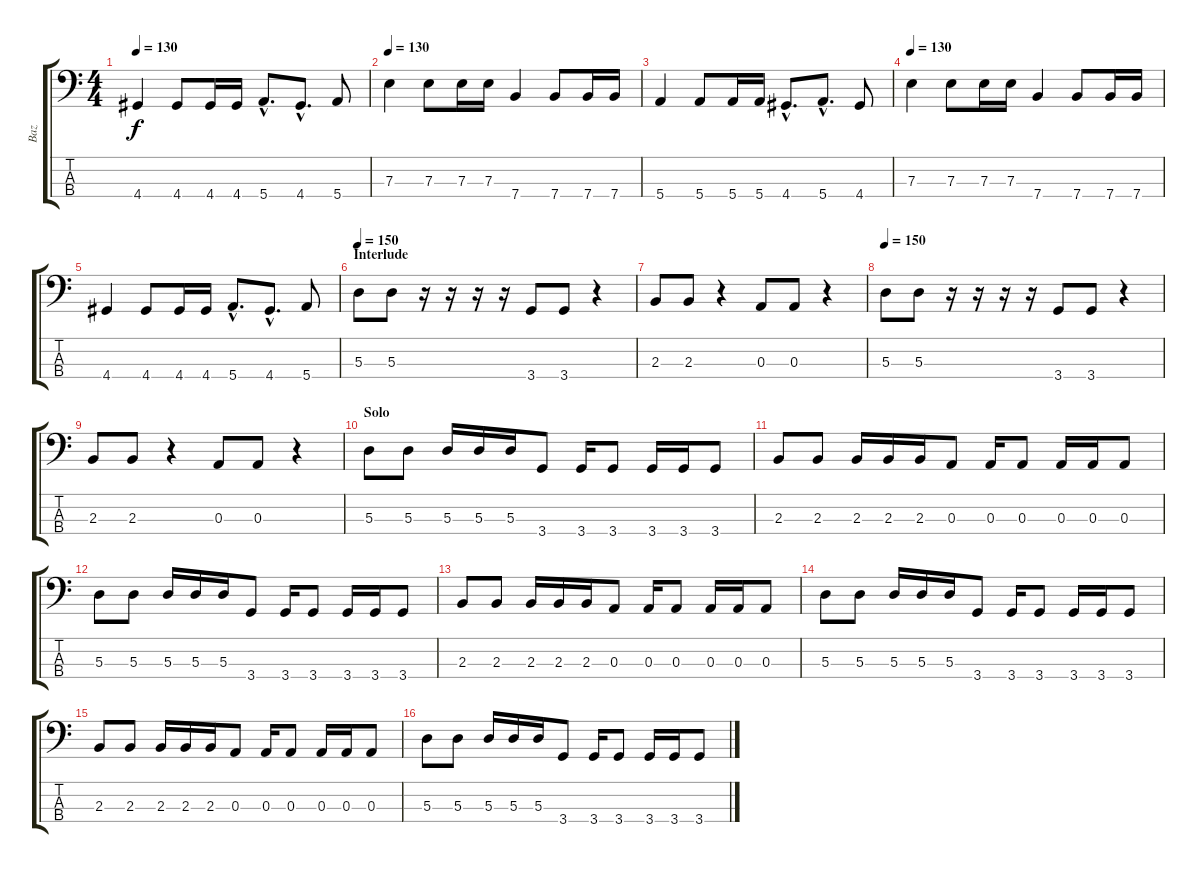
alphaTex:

\track ("Baz" "Baz") {instrument electricbassfinger}
\staff {score tabs}
\tuning (G2 D2 A1 E1) {hide}
\ts (4 4)
\tempo 130
\clef f4
\ks c
4.4.4{dy f} 4.4.8 4.4.16 4.4.16 5.4{hac}.8{d} 4.4{hac}.8{d} 5.4.8 |
\tempo 130
7.3.4 7.3.8 7.3.16 7.3.16 7.4.4 7.4.8 7.4.16 7.4.16 |
5.4.4 5.4.8 5.4.16 5.4.16 4.4{hac}.8{d} 5.4{hac}.8{d} 4.4.8 |
\tempo 130
7.3.4 7.3.8 7.3.16 7.3.16 7.4.4 7.4.8 7.4.16 7.4.16 |
4.4.4 4.4.8 4.4.16 4.4.16 5.4{hac}.8{d} 4.4{hac}.8{d} 5.4.8 |
\section ("" "Interlude")
\tempo 150
5.3.8 5.3.8 r.16 r.16 r.16 r.16 3.4.8 3.4.8 r.4 |
2.3.8 2.3.8 r.4 0.3.8 0.3.8 r.4 |
\tempo 150
5.3.8 5.3.8 r.16 r.16 r.16 r.16 3.4.8 3.4.8 r.4 |
2.3.8 2.3.8 r.4 0.3.8 0.3.8 r.4 |
\section ("" "Solo")
5.3.8 5.3.8 5.3.16 5.3.16 5.3.16 3.4.8 3.4.16 3.4.8 3.4.16 3.4.16 3.4.8 |
2.3.8 2.3.8 2.3.16 2.3.16 2.3.16 0.3.8 0.3.16 0.3.8 0.3.16 0.3.16 0.3.8 |
5.3.8 5.3.8 5.3.16 5.3.16 5.3.16 3.4.8 3.4.16 3.4.8 3.4.16 3.4.16 3.4.8 |
2.3.8 2.3.8 2.3.16 2.3.16 2.3.16 0.3.8 0.3.16 0.3.8 0.3.16 0.3.16 0.3.8 |
5.3.8 5.3.8 5.3.16 5.3.16 5.3.16 3.4.8 3.4.16 3.4.8 3.4.16 3.4.16 3.4.8 |
2.3.8 2.3.8 2.3.16 2.3.16 2.3.16 0.3.8 0.3.16 0.3.8 0.3.16 0.3.16 0.3.8 |
5.3.8 5.3.8 5.3.16 5.3.16 5.3.16 3.4.8 3.4.16 3.4.8 3.4.16 3.4.16 3.4.8
